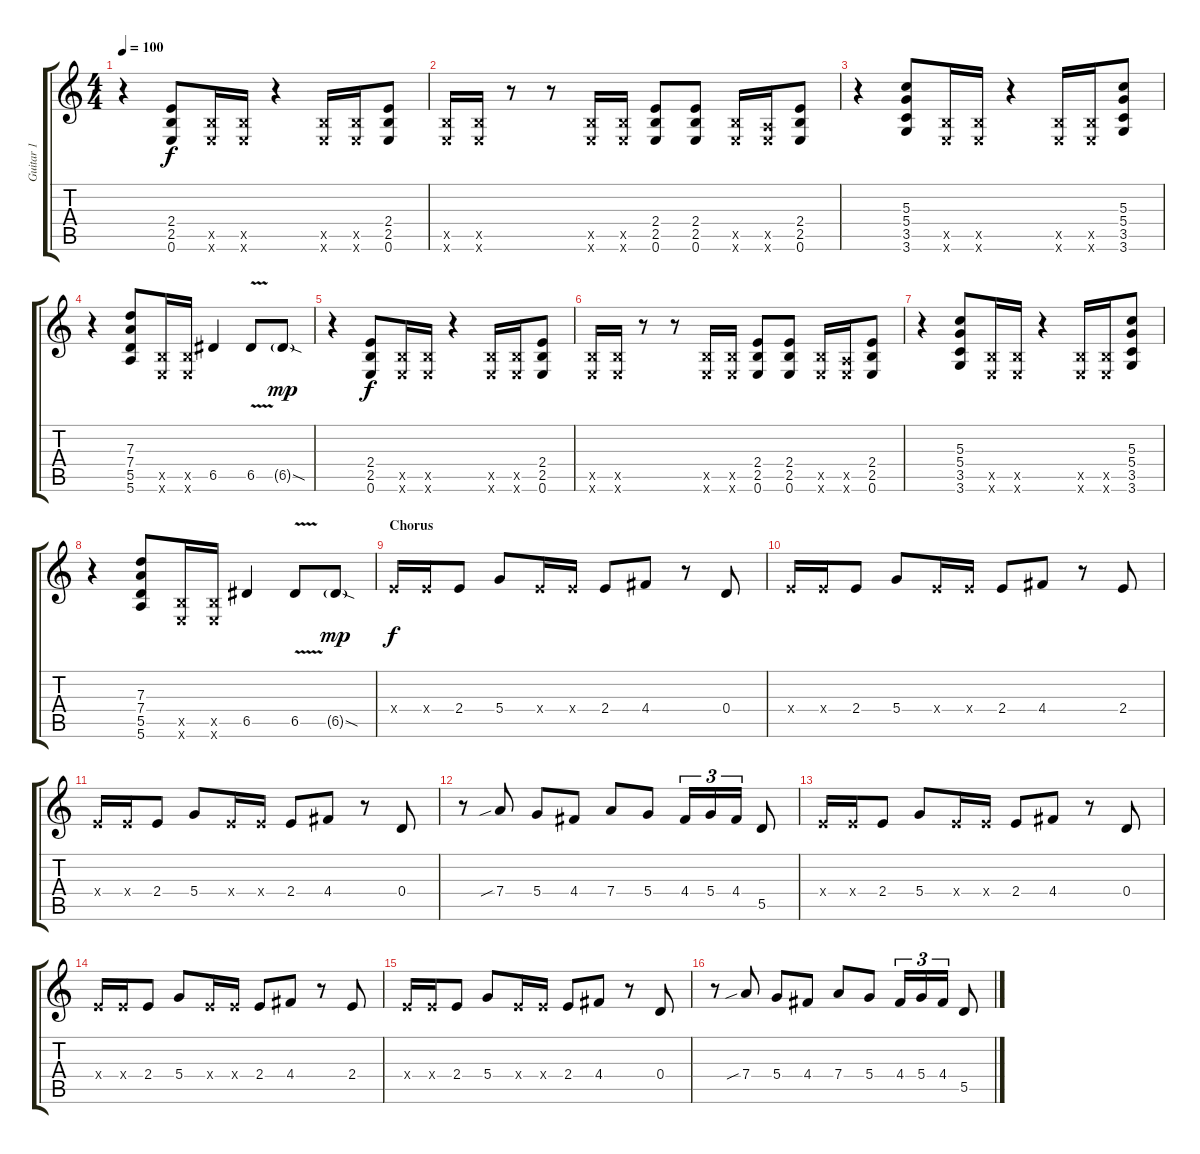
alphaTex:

\track ("Guitar 1" "Guitar 1") {instrument distortionguitar}
\staff {score tabs}
\tuning (E4 B3 G3 D3 A2 E2) {hide}
\ts (4 4)
\tempo 100
\clef g2
\ks c
r.4{dy mp} (2.4 2.5 0.6).8{dy f} (2.5{x} 0.6{x}).16 (2.5{x} 0.6{x}).16 r.4 (2.5{x} 0.6{x}).16 (2.5{x} 0.6{x}).16 (2.4 2.5 0.6).8 |
(2.5{x} 0.6{x}).16 (2.5{x} 0.6{x}).16 r.8 r.8 (2.5{x} 0.6{x}).16 (2.5{x} 0.6{x}).16 (2.4 2.5 0.6).8 (2.4 2.5 0.6).8 (2.5{x} 0.6{x}).16 (0.5{x} 0.6{x}).16 (2.4 2.5 0.6).8 |
r.4 (5.3 5.4 3.5 3.6).8 (2.5{x} 0.6{x}).16 (2.5{x} 0.6{x}).16 r.4 (2.5{x} 0.6{x}).16 (2.5{x} 0.6{x}).16 (5.3 5.4 3.5 3.6).8 |
r.4 (7.3 7.4 5.5 5.6).8 (2.5{x} 0.6{x}).16 (2.5{x} 0.6{x}).16 6.5.4 6.5{v}.8 6.5{sod g}.8{dy mp} |
r.4 (2.4 2.5 0.6).8{dy f} (2.5{x} 0.6{x}).16 (2.5{x} 0.6{x}).16 r.4 (2.5{x} 0.6{x}).16 (2.5{x} 0.6{x}).16 (2.4 2.5 0.6).8 |
(2.5{x} 0.6{x}).16 (2.5{x} 0.6{x}).16 r.8 r.8 (2.5{x} 0.6{x}).16 (2.5{x} 0.6{x}).16 (2.4 2.5 0.6).8 (2.4 2.5 0.6).8 (2.5{x} 0.6{x}).16 (0.5{x} 0.6{x}).16 (2.4 2.5 0.6).8 |
r.4 (5.3 5.4 3.5 3.6).8 (2.5{x} 0.6{x}).16 (2.5{x} 0.6{x}).16 r.4 (2.5{x} 0.6{x}).16 (2.5{x} 0.6{x}).16 (5.3 5.4 3.5 3.6).8 |
r.4 (7.3 7.4 5.5 5.6).8 (2.5{x} 0.6{x}).16 (2.5{x} 0.6{x}).16 6.5.4 6.5{v}.8 6.5{sod g}.8{dy mp} |
\section ("" "Chorus")
2.4{x}.16{dy f} 2.4{x}.16 2.4.8 5.4.8 2.4{x}.16 2.4{x}.16 2.4.8 4.4.8 r.8 0.4.8 |
2.4{x}.16 2.4{x}.16 2.4.8 5.4.8 2.4{x}.16 2.4{x}.16 2.4.8 4.4.8 r.8 2.4.8 |
2.4{x}.16 2.4{x}.16 2.4.8 5.4.8 2.4{x}.16 2.4{x}.16 2.4.8 4.4.8 r.8 0.4.8 |
r.8 7.4{sib}.8 5.4.8 4.4.8 7.4.8 5.4.8 4.4.16{tu (3 2)} 5.4.16{tu (3 2)} 4.4.16{tu (3 2)} 5.5.8 |
2.4{x}.16 2.4{x}.16 2.4.8 5.4.8 2.4{x}.16 2.4{x}.16 2.4.8 4.4.8 r.8 0.4.8 |
2.4{x}.16 2.4{x}.16 2.4.8 5.4.8 2.4{x}.16 2.4{x}.16 2.4.8 4.4.8 r.8 2.4.8 |
2.4{x}.16 2.4{x}.16 2.4.8 5.4.8 2.4{x}.16 2.4{x}.16 2.4.8 4.4.8 r.8 0.4.8 |
r.8 7.4{sib}.8 5.4.8 4.4.8 7.4.8 5.4.8 4.4.16{tu (3 2)} 5.4.16{tu (3 2)} 4.4.16{tu (3 2)} 5.5.8
